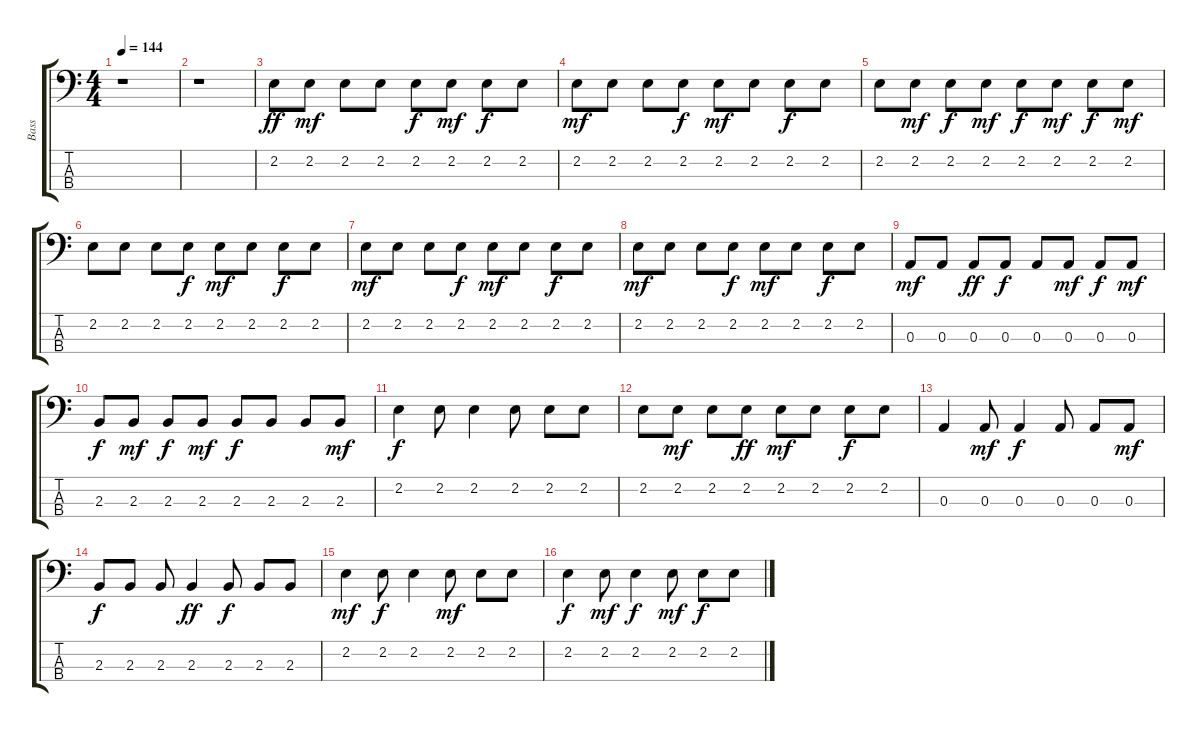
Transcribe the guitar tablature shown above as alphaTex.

\track ("Bass" "Bass") {instrument electricbassfinger}
\staff {score tabs}
\tuning (G2 D2 A1 E1) {hide}
\ts (4 4)
\tempo 144
\clef f4
\ks c
r.1{dy ff instrument electricbassfinger} |
r.1 |
2.2.8 2.2.8{dy mf} 2.2.8 2.2.8 2.2.8{dy f} 2.2.8{dy mf} 2.2.8{dy f} 2.2.8 |
2.2.8{dy mf} 2.2.8 2.2.8 2.2.8{dy f} 2.2.8{dy mf} 2.2.8 2.2.8{dy f} 2.2.8 |
2.2.8 2.2.8{dy mf} 2.2.8{dy f} 2.2.8{dy mf} 2.2.8{dy f} 2.2.8{dy mf} 2.2.8{dy f} 2.2.8{dy mf} |
2.2.8 2.2.8 2.2.8 2.2.8{dy f} 2.2.8{dy mf} 2.2.8 2.2.8{dy f} 2.2.8 |
2.2.8{dy mf} 2.2.8 2.2.8 2.2.8{dy f} 2.2.8{dy mf} 2.2.8 2.2.8{dy f} 2.2.8 |
2.2.8{dy mf} 2.2.8 2.2.8 2.2.8{dy f} 2.2.8{dy mf} 2.2.8 2.2.8{dy f} 2.2.8 |
0.3.8{dy mf} 0.3.8 0.3.8{dy ff} 0.3.8{dy f} 0.3.8 0.3.8{dy mf} 0.3.8{dy f} 0.3.8{dy mf} |
2.3.8{dy f} 2.3.8{dy mf} 2.3.8{dy f} 2.3.8{dy mf} 2.3.8{dy f} 2.3.8 2.3.8 2.3.8{dy mf} |
2.2.4{dy f} 2.2.8 2.2.4 2.2.8 2.2.8 2.2.8 |
2.2.8 2.2.8{dy mf} 2.2.8 2.2.8{dy ff} 2.2.8{dy mf} 2.2.8 2.2.8{dy f} 2.2.8 |
0.3.4 0.3.8{dy mf} 0.3.4{dy f} 0.3.8 0.3.8 0.3.8{dy mf} |
2.3.8{dy f} 2.3.8 2.3.8 2.3.4{dy ff} 2.3.8{dy f} 2.3.8 2.3.8 |
2.2.4{dy mf} 2.2.8{dy f} 2.2.4 2.2.8{dy mf} 2.2.8 2.2.8 |
2.2.4{dy f} 2.2.8{dy mf} 2.2.4{dy f} 2.2.8{dy mf} 2.2.8{dy f} 2.2.8
